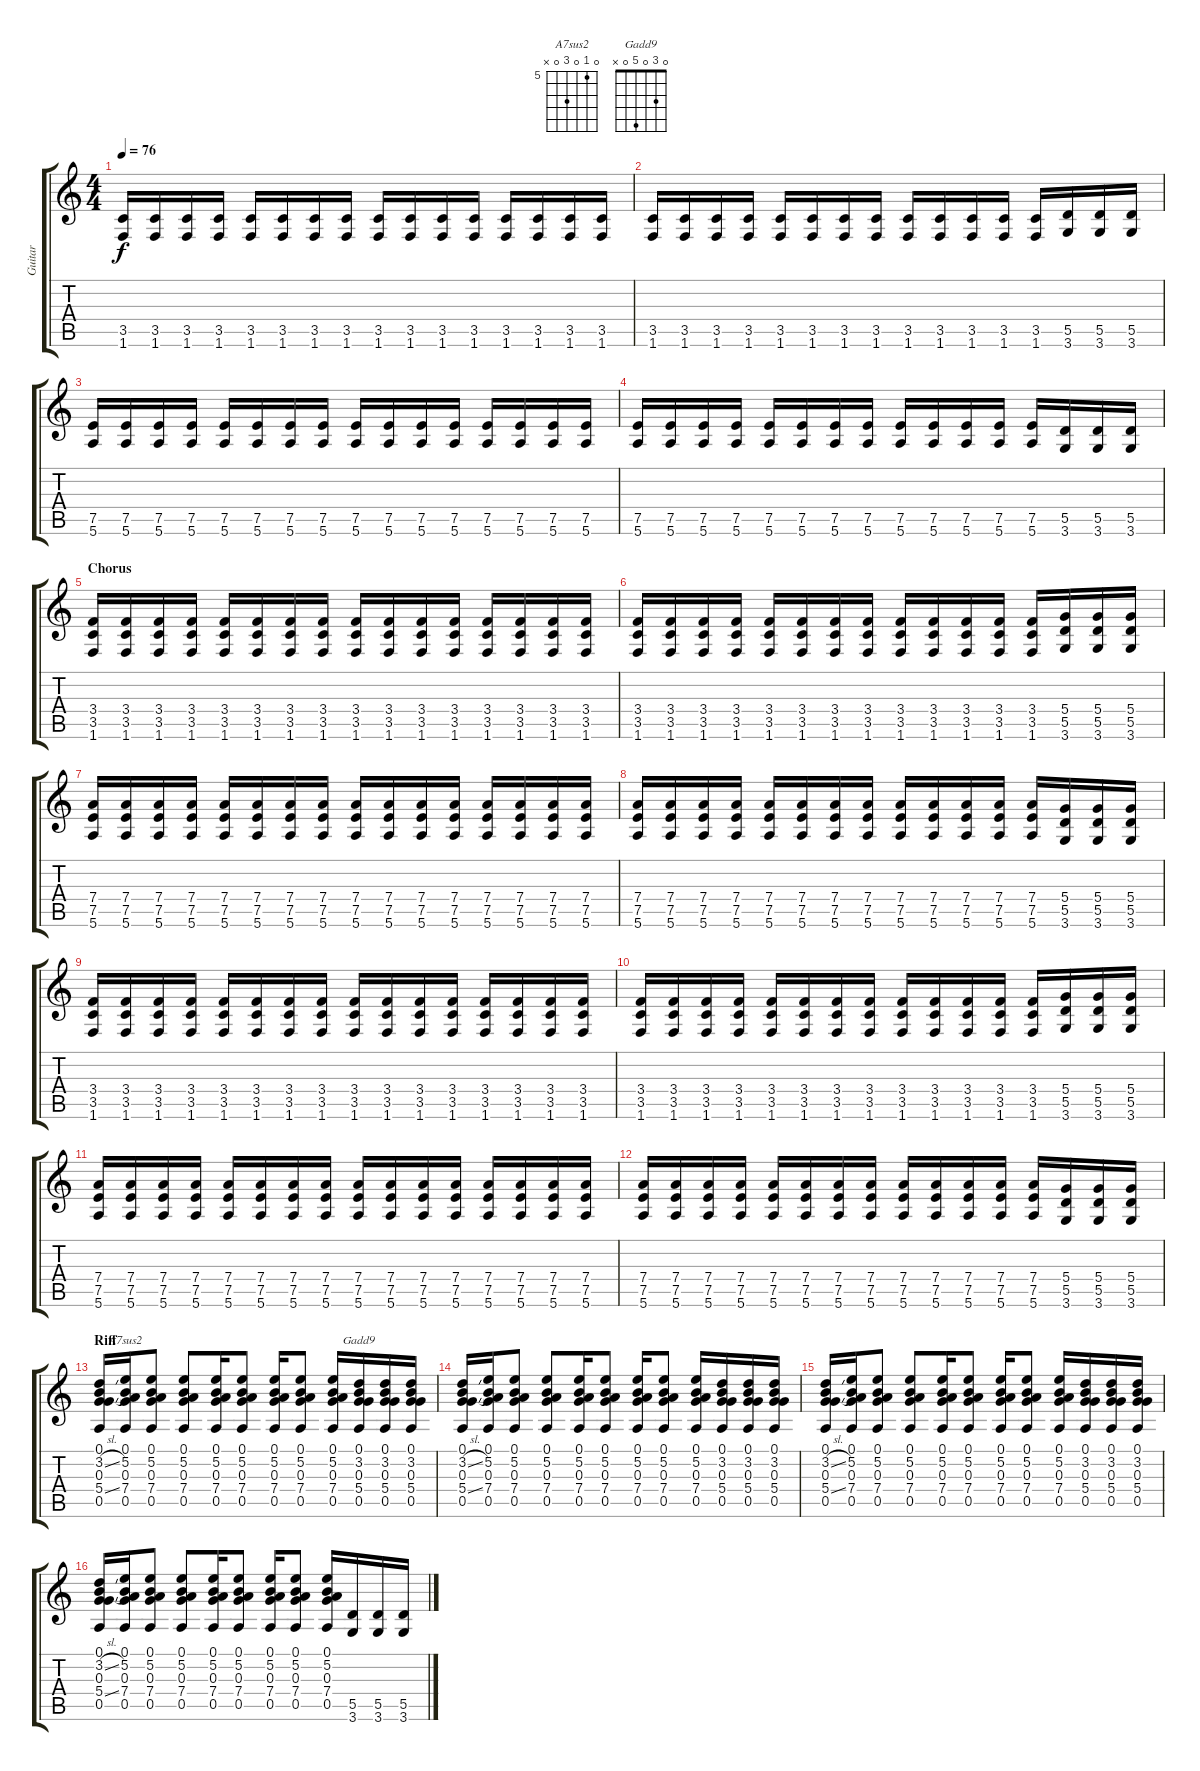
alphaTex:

\track ("Guitar" "Guitar") {instrument overdrivenguitar}
\staff {score tabs}
\tuning (B3 B3 G3 D3 A2 E2) {hide}
\chord ("A7sus2" 0 5 0 7 0 x) {firstfret 5}
\chord ("Gadd9" 0 3 0 5 0 x)
\ts (4 4)
\tempo 76
\clef g2
\ks c
(3.5 1.6).16{dy f} (3.5 1.6).16 (3.5 1.6).16 (3.5 1.6).16 (3.5 1.6).16 (3.5 1.6).16 (3.5 1.6).16 (3.5 1.6).16 (3.5 1.6).16 (3.5 1.6).16 (3.5 1.6).16 (3.5 1.6).16 (3.5 1.6).16 (3.5 1.6).16 (3.5 1.6).16 (3.5 1.6).16 |
(3.5 1.6).16 (3.5 1.6).16 (3.5 1.6).16 (3.5 1.6).16 (3.5 1.6).16 (3.5 1.6).16 (3.5 1.6).16 (3.5 1.6).16 (3.5 1.6).16 (3.5 1.6).16 (3.5 1.6).16 (3.5 1.6).16 (3.5 1.6).16 (5.5 3.6).16 (5.5 3.6).16 (5.5 3.6).16 |
(7.5 5.6).16 (7.5 5.6).16 (7.5 5.6).16 (7.5 5.6).16 (7.5 5.6).16 (7.5 5.6).16 (7.5 5.6).16 (7.5 5.6).16 (7.5 5.6).16 (7.5 5.6).16 (7.5 5.6).16 (7.5 5.6).16 (7.5 5.6).16 (7.5 5.6).16 (7.5 5.6).16 (7.5 5.6).16 |
(7.5 5.6).16 (7.5 5.6).16 (7.5 5.6).16 (7.5 5.6).16 (7.5 5.6).16 (7.5 5.6).16 (7.5 5.6).16 (7.5 5.6).16 (7.5 5.6).16 (7.5 5.6).16 (7.5 5.6).16 (7.5 5.6).16 (7.5 5.6).16 (5.5 3.6).16 (5.5 3.6).16 (5.5 3.6).16 |
\section ("" "Chorus")
(3.4 3.5 1.6).16 (3.4 3.5 1.6).16 (3.4 3.5 1.6).16 (3.4 3.5 1.6).16 (3.4 3.5 1.6).16 (3.4 3.5 1.6).16 (3.4 3.5 1.6).16 (3.4 3.5 1.6).16 (3.4 3.5 1.6).16 (3.4 3.5 1.6).16 (3.4 3.5 1.6).16 (3.4 3.5 1.6).16 (3.4 3.5 1.6).16 (3.4 3.5 1.6).16 (3.4 3.5 1.6).16 (3.4 3.5 1.6).16 |
(3.4 3.5 1.6).16 (3.4 3.5 1.6).16 (3.4 3.5 1.6).16 (3.4 3.5 1.6).16 (3.4 3.5 1.6).16 (3.4 3.5 1.6).16 (3.4 3.5 1.6).16 (3.4 3.5 1.6).16 (3.4 3.5 1.6).16 (3.4 3.5 1.6).16 (3.4 3.5 1.6).16 (3.4 3.5 1.6).16 (3.4 3.5 1.6).16 (5.4 5.5 3.6).16 (5.4 5.5 3.6).16 (5.4 5.5 3.6).16 |
(7.4 7.5 5.6).16 (7.4 7.5 5.6).16 (7.4 7.5 5.6).16 (7.4 7.5 5.6).16 (7.4 7.5 5.6).16 (7.4 7.5 5.6).16 (7.4 7.5 5.6).16 (7.4 7.5 5.6).16 (7.4 7.5 5.6).16 (7.4 7.5 5.6).16 (7.4 7.5 5.6).16 (7.4 7.5 5.6).16 (7.4 7.5 5.6).16 (7.4 7.5 5.6).16 (7.4 7.5 5.6).16 (7.4 7.5 5.6).16 |
(7.4 7.5 5.6).16 (7.4 7.5 5.6).16 (7.4 7.5 5.6).16 (7.4 7.5 5.6).16 (7.4 7.5 5.6).16 (7.4 7.5 5.6).16 (7.4 7.5 5.6).16 (7.4 7.5 5.6).16 (7.4 7.5 5.6).16 (7.4 7.5 5.6).16 (7.4 7.5 5.6).16 (7.4 7.5 5.6).16 (7.4 7.5 5.6).16 (5.4 5.5 3.6).16 (5.4 5.5 3.6).16 (5.4 5.5 3.6).16 |
(3.4 3.5 1.6).16 (3.4 3.5 1.6).16 (3.4 3.5 1.6).16 (3.4 3.5 1.6).16 (3.4 3.5 1.6).16 (3.4 3.5 1.6).16 (3.4 3.5 1.6).16 (3.4 3.5 1.6).16 (3.4 3.5 1.6).16 (3.4 3.5 1.6).16 (3.4 3.5 1.6).16 (3.4 3.5 1.6).16 (3.4 3.5 1.6).16 (3.4 3.5 1.6).16 (3.4 3.5 1.6).16 (3.4 3.5 1.6).16 |
(3.4 3.5 1.6).16 (3.4 3.5 1.6).16 (3.4 3.5 1.6).16 (3.4 3.5 1.6).16 (3.4 3.5 1.6).16 (3.4 3.5 1.6).16 (3.4 3.5 1.6).16 (3.4 3.5 1.6).16 (3.4 3.5 1.6).16 (3.4 3.5 1.6).16 (3.4 3.5 1.6).16 (3.4 3.5 1.6).16 (3.4 3.5 1.6).16 (5.4 5.5 3.6).16 (5.4 5.5 3.6).16 (5.4 5.5 3.6).16 |
(7.4 7.5 5.6).16 (7.4 7.5 5.6).16 (7.4 7.5 5.6).16 (7.4 7.5 5.6).16 (7.4 7.5 5.6).16 (7.4 7.5 5.6).16 (7.4 7.5 5.6).16 (7.4 7.5 5.6).16 (7.4 7.5 5.6).16 (7.4 7.5 5.6).16 (7.4 7.5 5.6).16 (7.4 7.5 5.6).16 (7.4 7.5 5.6).16 (7.4 7.5 5.6).16 (7.4 7.5 5.6).16 (7.4 7.5 5.6).16 |
(7.4 7.5 5.6).16 (7.4 7.5 5.6).16 (7.4 7.5 5.6).16 (7.4 7.5 5.6).16 (7.4 7.5 5.6).16 (7.4 7.5 5.6).16 (7.4 7.5 5.6).16 (7.4 7.5 5.6).16 (7.4 7.5 5.6).16 (7.4 7.5 5.6).16 (7.4 7.5 5.6).16 (7.4 7.5 5.6).16 (7.4 7.5 5.6).16 (5.4 5.5 3.6).16 (5.4 5.5 3.6).16 (5.4 5.5 3.6).16 |
\section ("" "Riff")
(0.1 3.2{sl} 0.3 5.4{sl} 0.5).16 (0.1 5.2 0.3 7.4 0.5).16{ch "A7sus2"} (0.1 5.2 0.3 7.4 0.5).8 (0.1 5.2 0.3 7.4 0.5).8 (0.1 5.2 0.3 7.4 0.5).16 (0.1 5.2 0.3 7.4 0.5).8 (0.1 5.2 0.3 7.4 0.5).16 (0.1 5.2 0.3 7.4 0.5).8 (0.1 5.2 0.3 7.4 0.5).16 (0.1 3.2 0.3 5.4 0.5).16{ch "Gadd9"} (0.1 3.2 0.3 5.4 0.5).16 (0.1 3.2 0.3 5.4 0.5).16 |
(0.1 3.2{sl} 0.3 5.4{sl} 0.5).16 (0.1 5.2 0.3 7.4 0.5).16 (0.1 5.2 0.3 7.4 0.5).8 (0.1 5.2 0.3 7.4 0.5).8 (0.1 5.2 0.3 7.4 0.5).16 (0.1 5.2 0.3 7.4 0.5).8 (0.1 5.2 0.3 7.4 0.5).16 (0.1 5.2 0.3 7.4 0.5).8 (0.1 5.2 0.3 7.4 0.5).16 (0.1 3.2 0.3 5.4 0.5).16 (0.1 3.2 0.3 5.4 0.5).16 (0.1 3.2 0.3 5.4 0.5).16 |
(0.1 3.2{sl} 0.3 5.4{sl} 0.5).16 (0.1 5.2 0.3 7.4 0.5).16 (0.1 5.2 0.3 7.4 0.5).8 (0.1 5.2 0.3 7.4 0.5).8 (0.1 5.2 0.3 7.4 0.5).16 (0.1 5.2 0.3 7.4 0.5).8 (0.1 5.2 0.3 7.4 0.5).16 (0.1 5.2 0.3 7.4 0.5).8 (0.1 5.2 0.3 7.4 0.5).16 (0.1 3.2 0.3 5.4 0.5).16 (0.1 3.2 0.3 5.4 0.5).16 (0.1 3.2 0.3 5.4 0.5).16 |
(0.1 3.2{sl} 0.3 5.4{sl} 0.5).16 (0.1 5.2 0.3 7.4 0.5).16 (0.1 5.2 0.3 7.4 0.5).8 (0.1 5.2 0.3 7.4 0.5).8 (0.1 5.2 0.3 7.4 0.5).16 (0.1 5.2 0.3 7.4 0.5).8 (0.1 5.2 0.3 7.4 0.5).16 (0.1 5.2 0.3 7.4 0.5).8 (0.1 5.2 0.3 7.4 0.5).16 (5.5 3.6).16{volume 13 instrument distortionguitar} (5.5 3.6).16 (5.5 3.6).16
